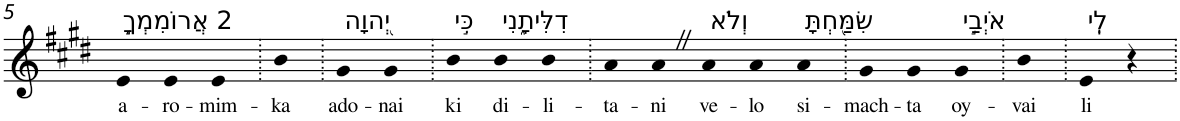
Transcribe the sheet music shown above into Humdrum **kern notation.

**kern	**text
*part1	*part1
*staff1	*staff1
*I"Piano	*
*I'Pno	*
!!LO:PB:g=z
*clefG2	*
*k[f#c#g#d#]	*
*E:	*
=5	=5
!LO:TX:a:t=2 אֲרוֹמִמְךָ֣	!
!	!LO:LY:b
4e	a-
!	!LO:LY:b
4e	-ro-
!	!LO:LY:b
4e	-mim-
=6.	=6.
!	!LO:LY:b
4b	-ka
=7.	=7.
!LO:TX:a:t=יְ֭הוָה	!
!	!LO:LY:b
4g#	ado-
!	!LO:LY:b
4g#	-nai
=8.	=8.
!LO:TX:a:t=כִּ֣י	!
!	!LO:LY:b
4b	ki
!LO:TX:a:t=דִלִּיתָ֑נִי	!
!	!LO:LY:b
4b	di-
!	!LO:LY:b
4b	-li-
=9.	=9.
!	!LO:LY:b
4a	-ta-
!	!LO:LY:b
4aZ	-ni
!LO:TX:a:t=וְלֹא	!
!	!LO:LY:b
4a	ve-
!	!LO:LY:b
4a	-lo
!LO:TX:a:t=שִׂמַּ֖חְתָּ	!
!	!LO:LY:b
4a	si-
=10.	=10.
!	!LO:LY:b
4g#	-mach-
!	!LO:LY:b
4g#	-ta
!LO:TX:a:t=אֹיְבַ֣י	!
!	!LO:LY:b
4g#	oy-
=11.	=11.
!	!LO:LY:b
4b	-vai
=12.	=12.
!LO:TX:a:t=לִֽי	!
!	!LO:LY:b
4e	li
4r	.
=.	=.
*-	*-
